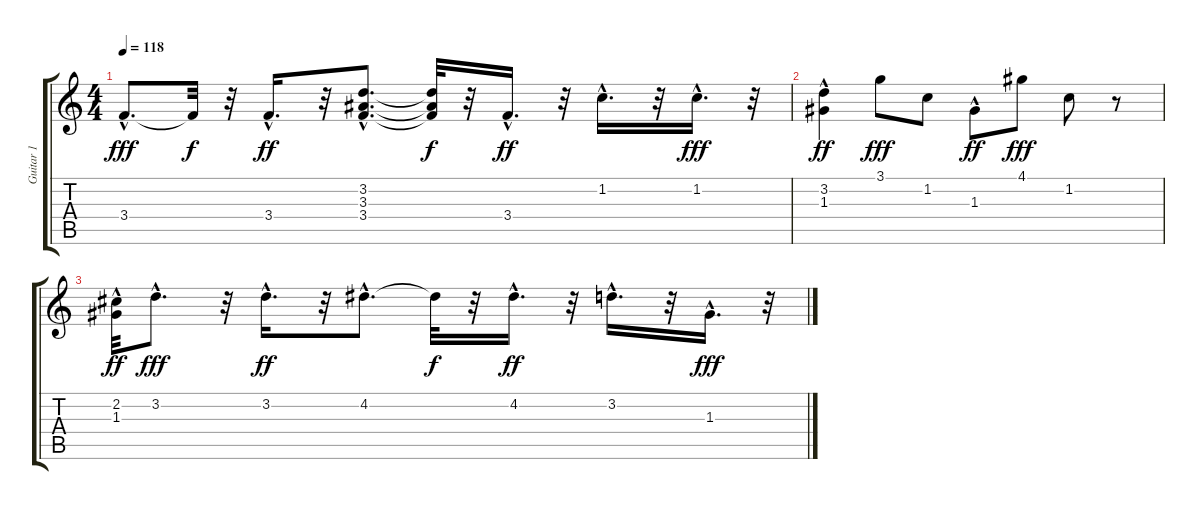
\track ("Guitar 1            " "Guitar 1  ") {instrument overdrivenguitar}
\staff {score tabs}
\tuning (E4 B3 G3 D3 A2 E2) {hide}
\ts (4 4)
\tempo 118
\clef g2
\ks c
3.4{hac}.8{d dy fff volume 5} 3.4{t}.32{dy f} r.32 3.4{hac}.16{d dy ff volume 4} r.32 (3.2{hac} 3.3{hac} 3.4{hac}).8{d volume 4} (3.2{t} 3.3{t} 3.4{t}).32{dy f} r.32 3.4{hac}.16{d dy ff volume 4} r.32 1.2{hac}.16{d volume 4} r.32 1.2{hac}.16{d dy fff volume 4} r.32 |
(3.2 1.3{hac}).4{dy ff volume 4} 3.1.8{dy fff volume 3} 1.2.8{volume 3} 1.3{hac}.8{dy ff volume 3} 4.1.8{dy fff volume 3} 1.2.8{volume 3} r.8 |
(2.2 1.3{hac}).32{dy ff volume 2} 3.2{hac}.8{d dy fff} r.32 3.2{hac}.16{d dy ff volume 2} r.32 4.2{hac}.8{d volume 2} 4.2{t}.32{dy f} r.32 4.2{hac}.16{d dy ff volume 2} r.32 3.2{hac}.16{d volume 1} r.32 1.3{hac}.16{d dy fff volume 1} r.32
